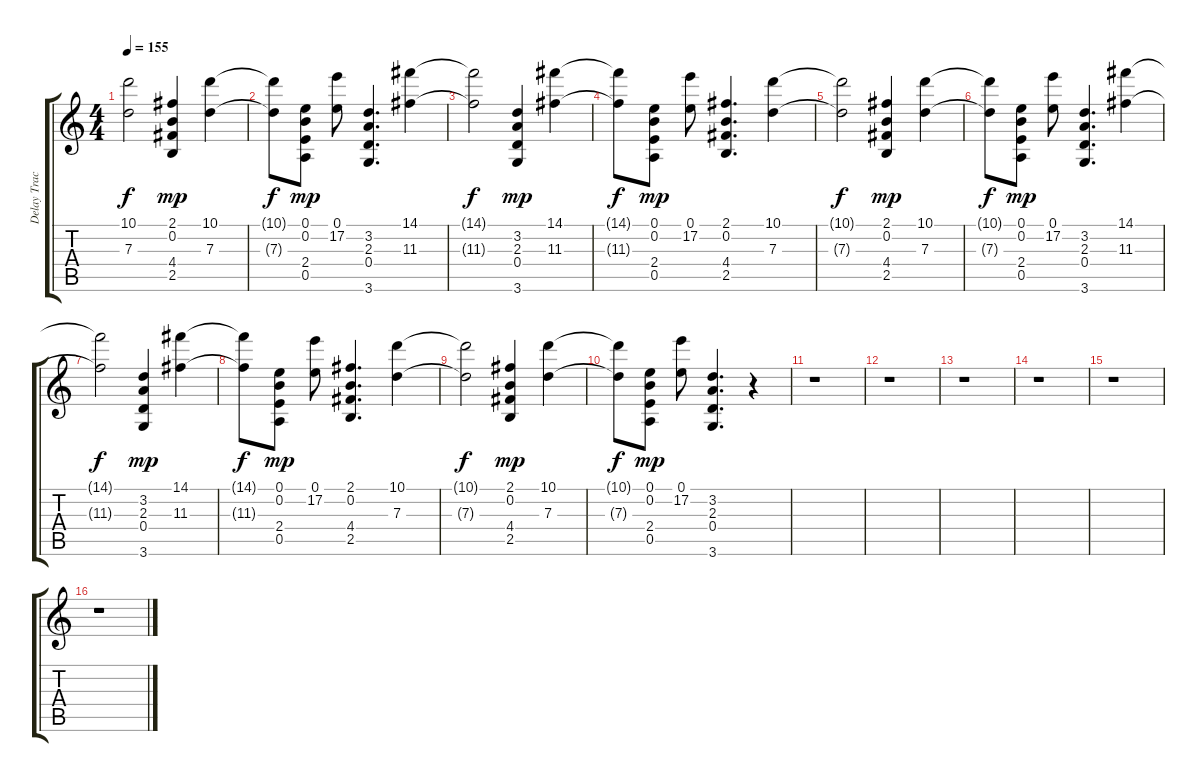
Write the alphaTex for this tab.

\track ("Delay Track (ignore)" "Delay Trac") {instrument electricguitarjazz}
\staff {score tabs}
\tuning (E4 B3 G3 D3 A2 E2) {hide}
\ts (4 4)
\tempo 155
\clef g2
\ks c
(10.1{t} 7.3{t}).2{dy f} (2.1 0.2 4.4 2.5).4{dy mp} (10.1 7.3).4 |
(10.1{t} 7.3{t}).8{dy f} (0.1 0.2 2.4 0.5).8{dy mp} (0.1 17.2).8 (3.2 2.3 0.4 3.6).4{d} (14.1 11.3).4 |
(14.1{t} 11.3{t}).2{dy f} (3.2 2.3 0.4 3.6).4{dy mp} (14.1 11.3).4 |
(14.1{t} 11.3{t}).8{dy f} (0.1 0.2 2.4 0.5).8{dy mp} (0.1 17.2).8 (2.1 0.2 4.4 2.5).4{d} (10.1 7.3).4 |
(10.1{t} 7.3{t}).2{dy f} (2.1 0.2 4.4 2.5).4{dy mp} (10.1 7.3).4 |
(10.1{t} 7.3{t}).8{dy f} (0.1 0.2 2.4 0.5).8{dy mp} (0.1 17.2).8 (3.2 2.3 0.4 3.6).4{d} (14.1 11.3).4 |
(14.1{t} 11.3{t}).2{dy f} (3.2 2.3 0.4 3.6).4{dy mp} (14.1 11.3).4 |
(14.1{t} 11.3{t}).8{dy f} (0.1 0.2 2.4 0.5).8{dy mp} (0.1 17.2).8 (2.1 0.2 4.4 2.5).4{d} (10.1 7.3).4 |
(10.1{t} 7.3{t}).2{dy f} (2.1 0.2 4.4 2.5).4{dy mp} (10.1 7.3).4 |
(10.1{t} 7.3{t}).8{dy f} (0.1 0.2 2.4 0.5).8{dy mp} (0.1 17.2).8 (3.2 2.3 0.4 3.6).4{d} r.4 |
r.1 |
r.1 |
r.1 |
r.1 |
r.1 |
r.1
